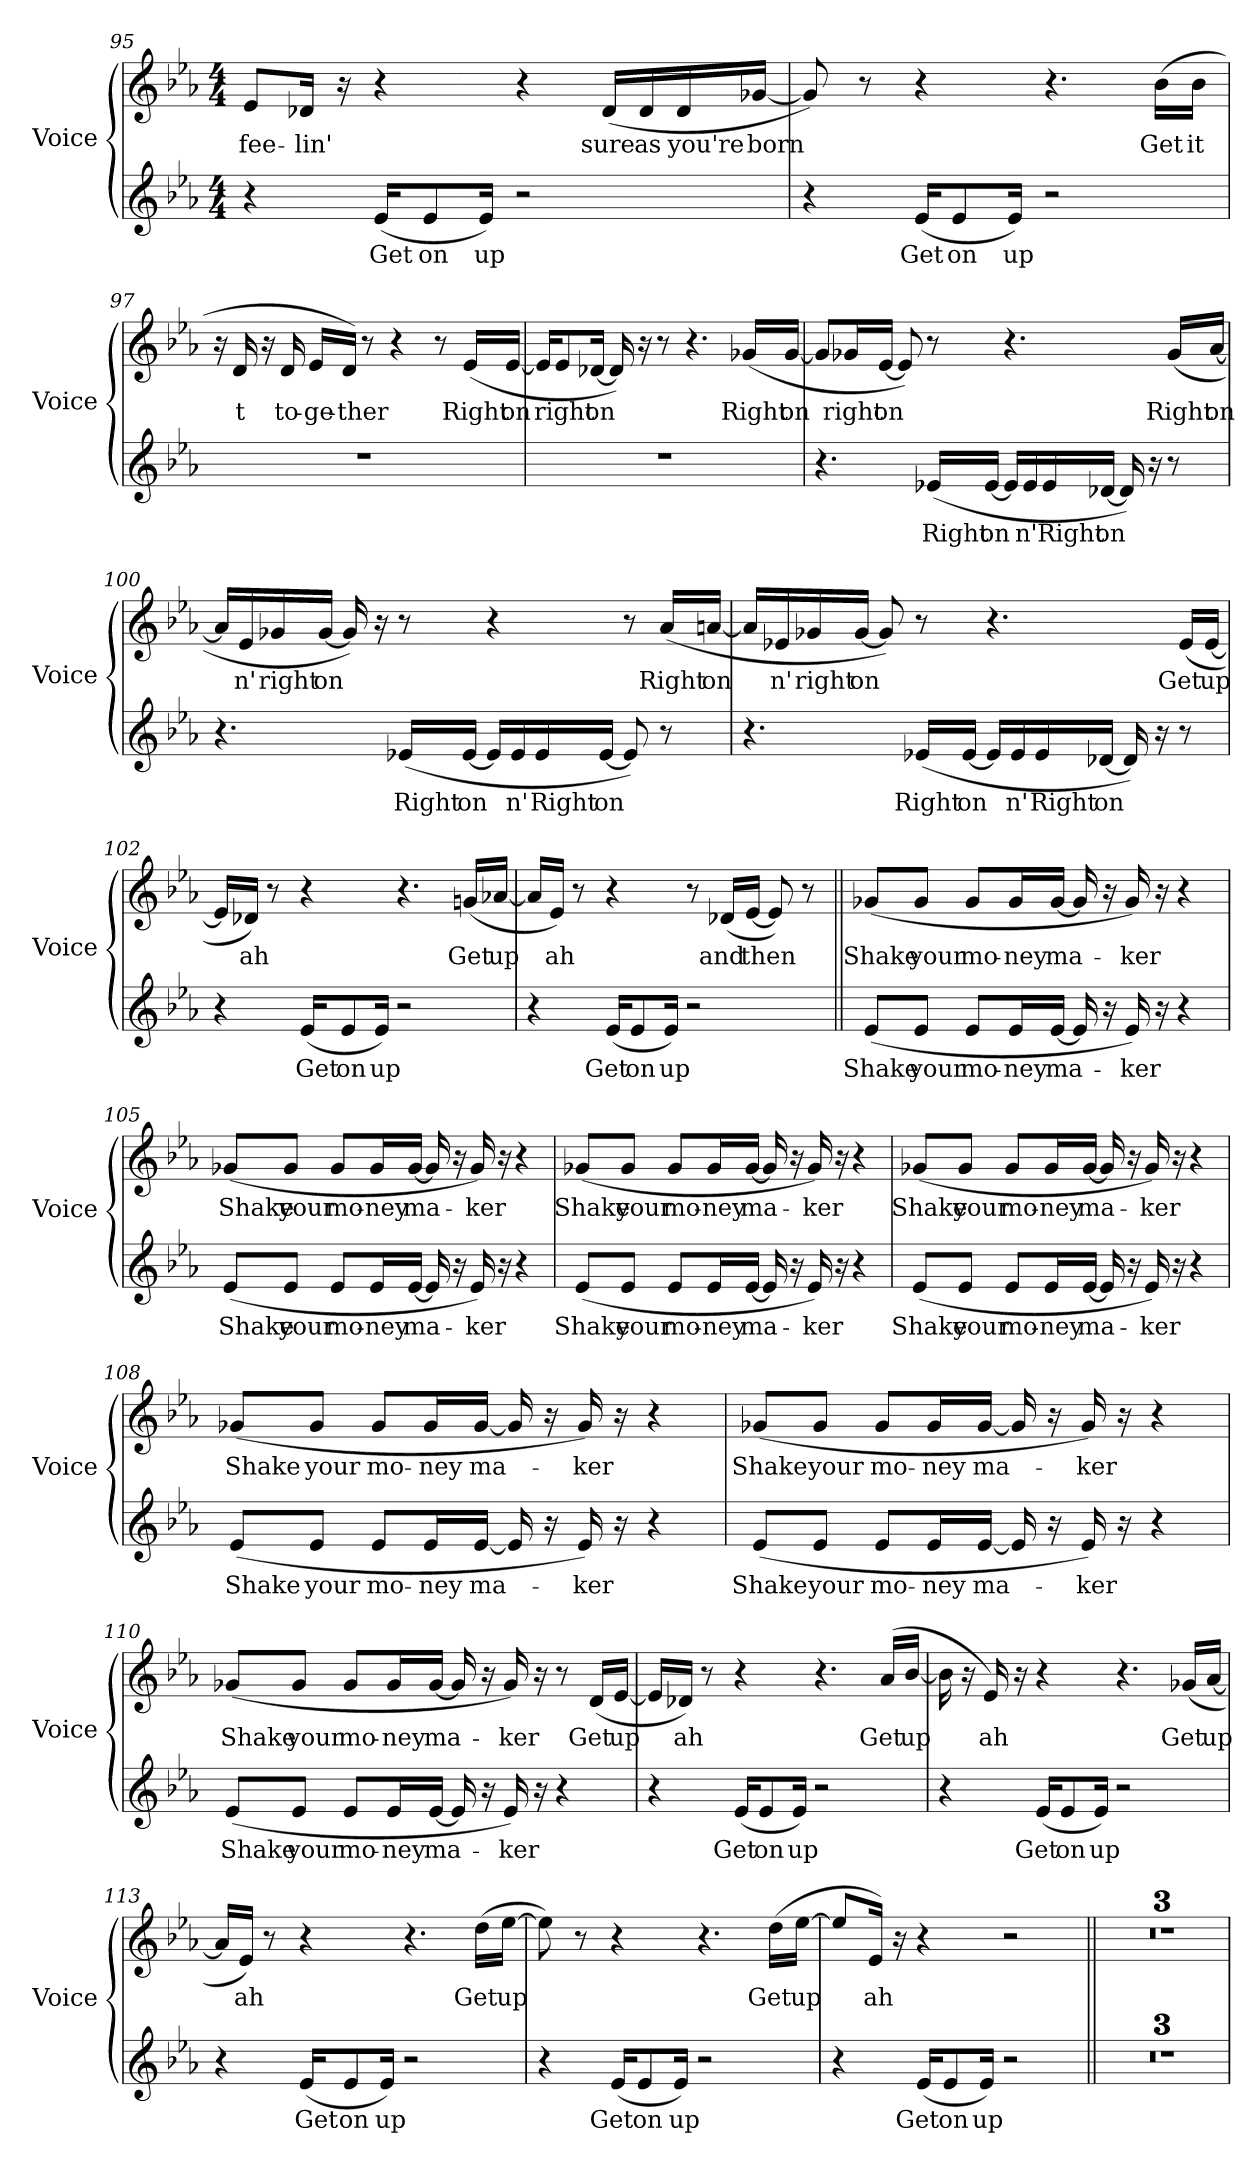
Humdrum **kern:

**kern	**text	**kern	**text
*part2	*part2	*part1	*part1
*staff2	*staff2	*staff1	*staff1
*I"Voice	*	*I"Voice	*
*I'Voice	*	*I'Voice	*
*clefG2	*	*clefG2	*
*k[b-e-a-]	*	*k[b-e-a-]	*
*E-:	*	*E-:	*
*M4/4	*	*M4/4	*
=95	=95	=95	=95
!	!	!	!LO:LY:b
4r	.	8e-/L	fee-
!	!	!	!LO:LY:b
.	.	16d-X/Jk	-lin'
.	.	16r	.
!	!LO:LY:b	!	!
(<16e-/KL	Get	4r	.
!	!LO:LY:b	!	!
8e-/	on	.	.
!	!LO:LY:b	!	!
16e-/Jk)	up	.	.
2r	.	4r	.
!	!	!	!LO:LY:b
.	.	(<16d-/LL	sure
!	!	!	!LO:LY:b
.	.	16d-/	as
!	!	!	!LO:LY:b
.	.	16d-/	you're
!	!	!	!LO:LY:b
.	.	[16g-X/JJ	born
=96	=96	=96	=96
4r	.	8g-/])	.
.	.	8r	.
!	!LO:LY:b	!	!
(<16e-/KL	Get	4r	.
!	!LO:LY:b	!	!
8e-/	on	.	.
!	!LO:LY:b	!	!
16e-/Jk)	up	.	.
2r	.	4.r	.
!	!	!	!LO:LY:b
.	.	(>16b-\LL	Get
!	!	!	!LO:LY:b
.	.	16b-\JJ	it
=97	=97	=97	=97
1r	.	16r	.
!	!	!	!LO:LY:b
.	.	16d/	t
.	.	16r	.
!	!	!	!LO:LY:b
.	.	16d/	to-
!	!	!	!LO:LY:b
.	.	16e-/LL	-ge-
!	!	!	!LO:LY:b
.	.	16d/JJ)	-ther
.	.	8r	.
.	.	4r	.
.	.	8r	.
!	!	!	!LO:LY:b
.	.	(<16e-/LL	Right
!	!	!	!LO:LY:b
.	.	[16e-/JJ	on
=98	=98	=98	=98
1r	.	16e-/KL]	.
!	!	!	!LO:LY:b
.	.	8e-/	right
!	!	!	!LO:LY:b
.	.	[16d-X/Jk	on
.	.	16d-/])	.
.	.	16r	.
.	.	8r	.
.	.	4.r	.
!	!	!	!LO:LY:b
.	.	(<16g-X/LL	Right
!	!	!	!LO:LY:b
.	.	[16g-/JJ	on
=99	=99	=99	=99
4.r	.	8g-/L]	.
!	!	!	!LO:LY:b
.	.	16g-X/L	right
!	!	!	!LO:LY:b
.	.	[16e-/JJ	on
.	.	8e-/])	.
!	!LO:LY:b	!	!
(<16e-X/LL	Right	8r	.
!	!LO:LY:b	!	!
[16e-/JJ	on	.	.
16e-/LL]	.	4.r	.
!	!LO:LY:b	!	!
16e-/	n'	.	.
!	!LO:LY:b	!	!
16e-/	Right	.	.
!	!LO:LY:b	!	!
[16d-X/JJ	on	.	.
16d-/])	.	.	.
16r	.	.	.
!	!	!	!LO:LY:b
8r	.	(<16g-/LL	Right
!	!	!	!LO:LY:b
.	.	[16a-/JJ	on
=100	=100	=100	=100
4.r	.	16a-/LL]	.
!	!	!	!LO:LY:b
.	.	16e-/	n'
!	!	!	!LO:LY:b
.	.	16g-X/	right
!	!	!	!LO:LY:b
.	.	[16g-/JJ	on
.	.	16g-/])	.
.	.	16r	.
!	!LO:LY:b	!	!
(<16e-X/LL	Right	8r	.
!	!LO:LY:b	!	!
[16e-/JJ	on	.	.
16e-/LL]	.	4r	.
!	!LO:LY:b	!	!
16e-/	n'	.	.
!	!LO:LY:b	!	!
16e-/	Right	.	.
!	!LO:LY:b	!	!
[16e-/JJ	on	.	.
8e-/])	.	8r	.
!	!	!	!LO:LY:b
8r	.	(<16a-/LL	Right
!	!	!	!LO:LY:b
.	.	[16an/JJ	on
=101	=101	=101	=101
4.r	.	16a/LL]	.
!	!	!	!LO:LY:b
.	.	16e-X/	n'
!	!	!	!LO:LY:b
.	.	16g-X/	right
!	!	!	!LO:LY:b
.	.	[16g-/JJ	on
.	.	8g-/])	.
!	!LO:LY:b	!	!
(<16e-X/LL	Right	8r	.
!	!LO:LY:b	!	!
[16e-/JJ	on	.	.
16e-/LL]	.	4.r	.
!	!LO:LY:b	!	!
16e-/	n'	.	.
!	!LO:LY:b	!	!
16e-/	Right	.	.
!	!LO:LY:b	!	!
[16d-X/JJ	on	.	.
16d-/])	.	.	.
16r	.	.	.
!	!	!	!LO:LY:b
8r	.	(<16e-/LL	Get
!	!	!	!LO:LY:b
.	.	[16e-/JJ	up
=102	=102	=102	=102
4r	.	16e-/LL]	.
!	!	!	!LO:LY:b
.	.	16d-X/JJ)	ah
.	.	8r	.
!	!LO:LY:b	!	!
(<16e-/KL	Get	4r	.
!	!LO:LY:b	!	!
8e-/	on	.	.
!	!LO:LY:b	!	!
16e-/Jk)	up	.	.
2r	.	4.r	.
!	!	!	!LO:LY:b
.	.	(<16gn/LL	Get
!	!	!	!LO:LY:b
.	.	[16a-X/JJ	up
=103	=103	=103	=103
4r	.	16a-/LL]	.
!	!	!	!LO:LY:b
.	.	16e-/JJ)	ah
.	.	8r	.
!	!LO:LY:b	!	!
(<16e-/KL	Get	4r	.
!	!LO:LY:b	!	!
8e-/	on	.	.
!	!LO:LY:b	!	!
16e-/Jk)	up	.	.
2r	.	8r	.
!	!	!	!LO:LY:b
.	.	(<16d-X/LL	and
!	!	!	!LO:LY:b
.	.	[16e-/JJ	then
.	.	8e-/])	.
.	.	8r	.
=104||	=104||	=104||	=104||
!	!LO:LY:b	!	!LO:LY:b
(<8e-/L	Shake	(<8g-X/L	Shake
!	!LO:LY:b	!	!LO:LY:b
8e-/J	your	8g-/J	your
!	!LO:LY:b	!	!LO:LY:b
8e-/L	mo-	8g-/L	mo-
!	!LO:LY:b	!	!LO:LY:b
16e-/L	-ney	16g-/L	-ney
!	!LO:LY:b	!	!LO:LY:b
[16e-/JJ	ma-	[16g-/JJ	ma-
16e-/]	.	16g-/]	.
16r	.	16r	.
!	!LO:LY:b	!	!LO:LY:b
16e-/)	-ker	16g-/)	-ker
16r	.	16r	.
4r	.	4r	.
=105	=105	=105	=105
!	!LO:LY:b	!	!LO:LY:b
(<8e-/L	Shake	(<8g-X/L	Shake
!	!LO:LY:b	!	!LO:LY:b
8e-/J	your	8g-/J	your
!	!LO:LY:b	!	!LO:LY:b
8e-/L	mo-	8g-/L	mo-
!	!LO:LY:b	!	!LO:LY:b
16e-/L	-ney	16g-/L	-ney
!	!LO:LY:b	!	!LO:LY:b
[16e-/JJ	ma-	[16g-/JJ	ma-
16e-/]	.	16g-/]	.
16r	.	16r	.
!	!LO:LY:b	!	!LO:LY:b
16e-/)	-ker	16g-/)	-ker
16r	.	16r	.
4r	.	4r	.
=106	=106	=106	=106
!	!LO:LY:b	!	!LO:LY:b
(<8e-/L	Shake	(<8g-X/L	Shake
!	!LO:LY:b	!	!LO:LY:b
8e-/J	your	8g-/J	your
!	!LO:LY:b	!	!LO:LY:b
8e-/L	mo-	8g-/L	mo-
!	!LO:LY:b	!	!LO:LY:b
16e-/L	-ney	16g-/L	-ney
!	!LO:LY:b	!	!LO:LY:b
[16e-/JJ	ma-	[16g-/JJ	ma-
16e-/]	.	16g-/]	.
16r	.	16r	.
!	!LO:LY:b	!	!LO:LY:b
16e-/)	-ker	16g-/)	-ker
16r	.	16r	.
4r	.	4r	.
=107	=107	=107	=107
!	!LO:LY:b	!	!LO:LY:b
(<8e-/L	Shake	(<8g-X/L	Shake
!	!LO:LY:b	!	!LO:LY:b
8e-/J	your	8g-/J	your
!	!LO:LY:b	!	!LO:LY:b
8e-/L	mo-	8g-/L	mo-
!	!LO:LY:b	!	!LO:LY:b
16e-/L	-ney	16g-/L	-ney
!	!LO:LY:b	!	!LO:LY:b
[16e-/JJ	ma-	[16g-/JJ	ma-
16e-/]	.	16g-/]	.
16r	.	16r	.
!	!LO:LY:b	!	!LO:LY:b
16e-/)	-ker	16g-/)	-ker
16r	.	16r	.
4r	.	4r	.
=108	=108	=108	=108
!	!LO:LY:b	!	!LO:LY:b
(<8e-/L	Shake	(<8g-X/L	Shake
!	!LO:LY:b	!	!LO:LY:b
8e-/J	your	8g-/J	your
!	!LO:LY:b	!	!LO:LY:b
8e-/L	mo-	8g-/L	mo-
!	!LO:LY:b	!	!LO:LY:b
16e-/L	-ney	16g-/L	-ney
!	!LO:LY:b	!	!LO:LY:b
[16e-/JJ	ma-	[16g-/JJ	ma-
16e-/]	.	16g-/]	.
16r	.	16r	.
!	!LO:LY:b	!	!LO:LY:b
16e-/)	-ker	16g-/)	-ker
16r	.	16r	.
4r	.	4r	.
=109	=109	=109	=109
!	!LO:LY:b	!	!LO:LY:b
(<8e-/L	Shake	(<8g-X/L	Shake
!	!LO:LY:b	!	!LO:LY:b
8e-/J	your	8g-/J	your
!	!LO:LY:b	!	!LO:LY:b
8e-/L	mo-	8g-/L	mo-
!	!LO:LY:b	!	!LO:LY:b
16e-/L	-ney	16g-/L	-ney
!	!LO:LY:b	!	!LO:LY:b
[16e-/JJ	ma-	[16g-/JJ	ma-
16e-/]	.	16g-/]	.
16r	.	16r	.
!	!LO:LY:b	!	!LO:LY:b
16e-/)	-ker	16g-/)	-ker
16r	.	16r	.
4r	.	4r	.
=110	=110	=110	=110
!	!LO:LY:b	!	!LO:LY:b
(<8e-/L	Shake	(<8g-X/L	Shake
!	!LO:LY:b	!	!LO:LY:b
8e-/J	your	8g-/J	your
!	!LO:LY:b	!	!LO:LY:b
8e-/L	mo-	8g-/L	mo-
!	!LO:LY:b	!	!LO:LY:b
16e-/L	-ney	16g-/L	-ney
!	!LO:LY:b	!	!LO:LY:b
[16e-/JJ	ma-	[16g-/JJ	ma-
16e-/]	.	16g-/]	.
16r	.	16r	.
!	!LO:LY:b	!	!LO:LY:b
16e-/)	-ker	16g-/)	-ker
16r	.	16r	.
4r	.	8r	.
!	!	!	!LO:LY:b
.	.	(<16d/LL	Get
!	!	!	!LO:LY:b
.	.	[16e-/JJ	up
=111	=111	=111	=111
4r	.	16e-/LL]	.
!	!	!	!LO:LY:b
.	.	16d-X/JJ)	ah
.	.	8r	.
!	!LO:LY:b	!	!
(<16e-/KL	Get	4r	.
!	!LO:LY:b	!	!
8e-/	on	.	.
!	!LO:LY:b	!	!
16e-/Jk)	up	.	.
2r	.	4.r	.
!	!	!	!LO:LY:b
.	.	(<16a-/LL	Get
!	!	!	!LO:LY:b
.	.	[16b-/JJ	up
=112	=112	=112	=112
4r	.	16b-\]	.
.	.	16r	.
!	!	!	!LO:LY:b
.	.	16e-/)	ah
.	.	16r	.
!	!LO:LY:b	!	!
(<16e-/KL	Get	4r	.
!	!LO:LY:b	!	!
8e-/	on	.	.
!	!LO:LY:b	!	!
16e-/Jk)	up	.	.
2r	.	4.r	.
!	!	!	!LO:LY:b
.	.	(<16g-X/LL	Get
!	!	!	!LO:LY:b
.	.	[16a-/JJ	up
=113	=113	=113	=113
4r	.	16a-/LL]	.
!	!	!	!LO:LY:b
.	.	16e-/JJ)	ah
.	.	8r	.
!	!LO:LY:b	!	!
(<16e-/KL	Get	4r	.
!	!LO:LY:b	!	!
8e-/	on	.	.
!	!LO:LY:b	!	!
16e-/Jk)	up	.	.
2r	.	4.r	.
!	!	!	!LO:LY:b
.	.	(>16dd\LL	Get
!	!	!	!LO:LY:b
.	.	[16ee-\JJ	up
=114	=114	=114	=114
4r	.	8ee-\])	.
.	.	8r	.
!	!LO:LY:b	!	!
(<16e-/KL	Get	4r	.
!	!LO:LY:b	!	!
8e-/	on	.	.
!	!LO:LY:b	!	!
16e-/Jk)	up	.	.
2r	.	4.r	.
!	!	!	!LO:LY:b
.	.	(>16dd\LL	Get
!	!	!	!LO:LY:b
.	.	[16ee-\JJ	up
=115	=115	=115	=115
4r	.	8ee-/L]	.
!	!	!	!LO:LY:b
.	.	16e-/Jk)	ah
.	.	16r	.
!	!LO:LY:b	!	!
(<16e-/KL	Get	4r	.
!	!LO:LY:b	!	!
8e-/	on	.	.
!	!LO:LY:b	!	!
16e-/Jk)	up	.	.
2r	.	2r	.
=116||	=116||	=116||	=116||
1r	.	1r	.
=117	=117	=117	=117
1r	.	1r	.
=118	=118	=118	=118
1r	.	1r	.
=	=	=	=
*-	*-	*-	*-
